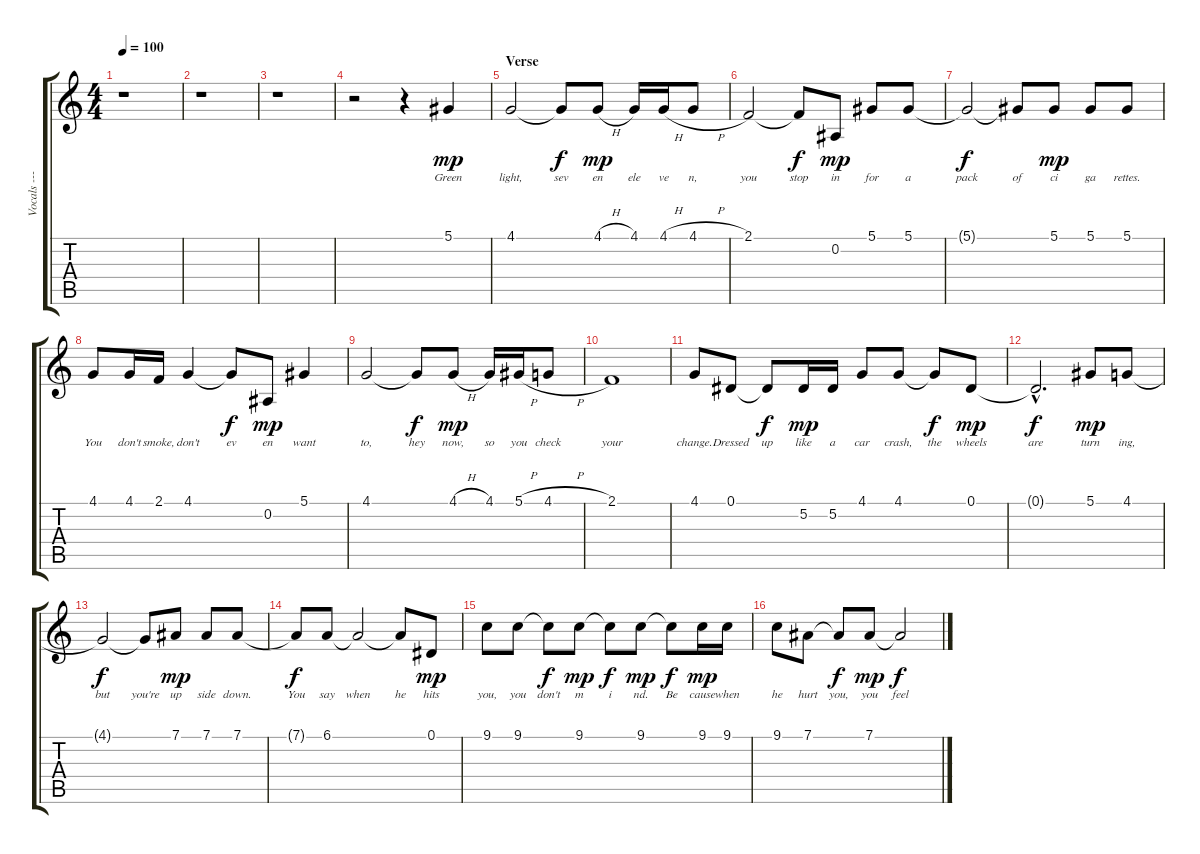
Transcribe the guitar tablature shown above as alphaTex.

\track ("Vocals ----- Bono" "Vocals ---") {instrument englishhorn}
\staff {score tabs}
\tuning (Eb4 Bb3 Gb3 Db3 Ab2 Eb2) {hide}
\ts (4 4)
\tempo 100
\clef g2
\ks c
r.1{dy mp instrument englishhorn} |
r.1 |
r.1 |
r.2 r.4 5.1.4{lyrics (0 "Green") lyrics (1 "") lyrics (2 "") lyrics (3 "") lyrics (4 "")} |
\section ("" "Verse")
4.1.2{lyrics (0 "light,") lyrics (1 "") lyrics (2 "") lyrics (3 "") lyrics (4 "")} 4.1{t}.8{lyrics (0 "sev") lyrics (1 "") lyrics (2 "") lyrics (3 "") lyrics (4 "") dy f} 4.1{h}.8{lyrics (0 "en") lyrics (1 "") lyrics (2 "") lyrics (3 "") lyrics (4 "") dy mp} 4.1.16{lyrics (0 "ele") lyrics (1 "") lyrics (2 "") lyrics (3 "") lyrics (4 "")} 4.1{h}.16{lyrics (0 "ve") lyrics (1 "") lyrics (2 "") lyrics (3 "") lyrics (4 "")} 4.1{h}.8{lyrics (0 "n,") lyrics (1 "") lyrics (2 "") lyrics (3 "") lyrics (4 "")} |
2.1.2{lyrics (0 "you") lyrics (1 "") lyrics (2 "") lyrics (3 "") lyrics (4 "")} 2.1{t}.8{lyrics (0 "stop") lyrics (1 "") lyrics (2 "") lyrics (3 "") lyrics (4 "") dy f} 0.2.8{lyrics (0 "in") lyrics (1 "") lyrics (2 "") lyrics (3 "") lyrics (4 "") dy mp} 5.1.8{lyrics (0 "for") lyrics (1 "") lyrics (2 "") lyrics (3 "") lyrics (4 "")} 5.1.8{lyrics (0 "a") lyrics (1 "") lyrics (2 "") lyrics (3 "") lyrics (4 "")} |
5.1{t}.2{lyrics (0 "pack") lyrics (1 "") lyrics (2 "") lyrics (3 "") lyrics (4 "") dy f} 5.1{t}.8{lyrics (0 "of") lyrics (1 "") lyrics (2 "") lyrics (3 "") lyrics (4 "")} 5.1.8{lyrics (0 "ci") lyrics (1 "") lyrics (2 "") lyrics (3 "") lyrics (4 "") dy mp} 5.1.8{lyrics (0 "ga") lyrics (1 "") lyrics (2 "") lyrics (3 "") lyrics (4 "")} 5.1.8{lyrics (0 "rettes.") lyrics (1 "") lyrics (2 "") lyrics (3 "") lyrics (4 "")} |
4.1.8{lyrics (0 "You") lyrics (1 "") lyrics (2 "") lyrics (3 "") lyrics (4 "")} 4.1.16{lyrics (0 "don't") lyrics (1 "") lyrics (2 "") lyrics (3 "") lyrics (4 "")} 2.1.16{lyrics (0 "smoke,") lyrics (1 "") lyrics (2 "") lyrics (3 "") lyrics (4 "")} 4.1.4{lyrics (0 "don't") lyrics (1 "") lyrics (2 "") lyrics (3 "") lyrics (4 "")} 4.1{t}.8{lyrics (0 "ev") lyrics (1 "") lyrics (2 "") lyrics (3 "") lyrics (4 "") dy f} 0.2.8{lyrics (0 "en") lyrics (1 "") lyrics (2 "") lyrics (3 "") lyrics (4 "") dy mp} 5.1.4{lyrics (0 "want") lyrics (1 "") lyrics (2 "") lyrics (3 "") lyrics (4 "")} |
4.1.2{lyrics (0 "to,") lyrics (1 "") lyrics (2 "") lyrics (3 "") lyrics (4 "")} 4.1{t}.8{lyrics (0 "hey") lyrics (1 "") lyrics (2 "") lyrics (3 "") lyrics (4 "") dy f} 4.1{h}.8{lyrics (0 "now,") lyrics (1 "") lyrics (2 "") lyrics (3 "") lyrics (4 "") dy mp} 4.1.16{lyrics (0 "so") lyrics (1 "") lyrics (2 "") lyrics (3 "") lyrics (4 "")} 5.1{h}.16{lyrics (0 "you") lyrics (1 "") lyrics (2 "") lyrics (3 "") lyrics (4 "")} 4.1{h}.8{lyrics (0 "check") lyrics (1 "") lyrics (2 "") lyrics (3 "") lyrics (4 "")} |
2.1.1{lyrics (0 "your") lyrics (1 "") lyrics (2 "") lyrics (3 "") lyrics (4 "")} |
4.1.8{lyrics (0 "change.") lyrics (1 "") lyrics (2 "") lyrics (3 "") lyrics (4 "")} 0.1.8{lyrics (0 "Dressed") lyrics (1 "") lyrics (2 "") lyrics (3 "") lyrics (4 "")} 0.1{t}.8{lyrics (0 "up") lyrics (1 "") lyrics (2 "") lyrics (3 "") lyrics (4 "") dy f} 5.2.16{lyrics (0 "like") lyrics (1 "") lyrics (2 "") lyrics (3 "") lyrics (4 "") dy mp} 5.2.16{lyrics (0 "a") lyrics (1 "") lyrics (2 "") lyrics (3 "") lyrics (4 "")} 4.1.8{lyrics (0 "car") lyrics (1 "") lyrics (2 "") lyrics (3 "") lyrics (4 "")} 4.1.8{lyrics (0 "crash,") lyrics (1 "") lyrics (2 "") lyrics (3 "") lyrics (4 "")} 4.1{t}.8{lyrics (0 "the") lyrics (1 "") lyrics (2 "") lyrics (3 "") lyrics (4 "") dy f} 0.1.8{lyrics (0 "wheels") lyrics (1 "") lyrics (2 "") lyrics (3 "") lyrics (4 "") dy mp} |
0.1{hac t}.2{d lyrics (0 "are") lyrics (1 "") lyrics (2 "") lyrics (3 "") lyrics (4 "") dy f} 5.1.8{lyrics (0 "turn") lyrics (1 "") lyrics (2 "") lyrics (3 "") lyrics (4 "") dy mp} 4.1.8{lyrics (0 "ing,") lyrics (1 "") lyrics (2 "") lyrics (3 "") lyrics (4 "")} |
4.1{t}.2{lyrics (0 "but") lyrics (1 "") lyrics (2 "") lyrics (3 "") lyrics (4 "") dy f} 4.1{t}.8{lyrics (0 "you're") lyrics (1 "") lyrics (2 "") lyrics (3 "") lyrics (4 "")} 7.1.8{lyrics (0 "up") lyrics (1 "") lyrics (2 "") lyrics (3 "") lyrics (4 "") dy mp} 7.1.8{lyrics (0 "side") lyrics (1 "") lyrics (2 "") lyrics (3 "") lyrics (4 "")} 7.1.8{lyrics (0 "down.") lyrics (1 "") lyrics (2 "") lyrics (3 "") lyrics (4 "")} |
7.1{t}.8{lyrics (0 "You") lyrics (1 "") lyrics (2 "") lyrics (3 "") lyrics (4 "") dy f} 6.1.8{lyrics (0 "say") lyrics (1 "") lyrics (2 "") lyrics (3 "") lyrics (4 "")} 6.1{t}.2{lyrics (0 "when") lyrics (1 "") lyrics (2 "") lyrics (3 "") lyrics (4 "")} 6.1{t}.8{lyrics (0 "he") lyrics (1 "") lyrics (2 "") lyrics (3 "") lyrics (4 "")} 0.1.8{lyrics (0 "hits") lyrics (1 "") lyrics (2 "") lyrics (3 "") lyrics (4 "") dy mp} |
9.1.8{lyrics (0 "you,") lyrics (1 "") lyrics (2 "") lyrics (3 "") lyrics (4 "")} 9.1.8{lyrics (0 "you") lyrics (1 "") lyrics (2 "") lyrics (3 "") lyrics (4 "")} 9.1{t}.8{lyrics (0 "don't") lyrics (1 "") lyrics (2 "") lyrics (3 "") lyrics (4 "") dy f} 9.1.8{lyrics (0 "m") lyrics (1 "") lyrics (2 "") lyrics (3 "") lyrics (4 "") dy mp} 9.1{t}.8{lyrics (0 "i") lyrics (1 "") lyrics (2 "") lyrics (3 "") lyrics (4 "") dy f} 9.1.8{lyrics (0 "nd.") lyrics (1 "") lyrics (2 "") lyrics (3 "") lyrics (4 "") dy mp} 9.1{t}.8{lyrics (0 "Be") lyrics (1 "") lyrics (2 "") lyrics (3 "") lyrics (4 "") dy f} 9.1.16{lyrics (0 "cause") lyrics (1 "") lyrics (2 "") lyrics (3 "") lyrics (4 "") dy mp} 9.1.16{lyrics (0 "when") lyrics (1 "") lyrics (2 "") lyrics (3 "") lyrics (4 "")} |
9.1.8{lyrics (0 "he") lyrics (1 "") lyrics (2 "") lyrics (3 "") lyrics (4 "")} 7.1.8{lyrics (0 "hurt") lyrics (1 "") lyrics (2 "") lyrics (3 "") lyrics (4 "")} 7.1{t}.8{lyrics (0 "you,") lyrics (1 "") lyrics (2 "") lyrics (3 "") lyrics (4 "") dy f} 7.1.8{lyrics (0 "you") lyrics (1 "") lyrics (2 "") lyrics (3 "") lyrics (4 "") dy mp} 7.1{t}.2{lyrics (0 "feel") lyrics (1 "") lyrics (2 "") lyrics (3 "") lyrics (4 "") dy f}
